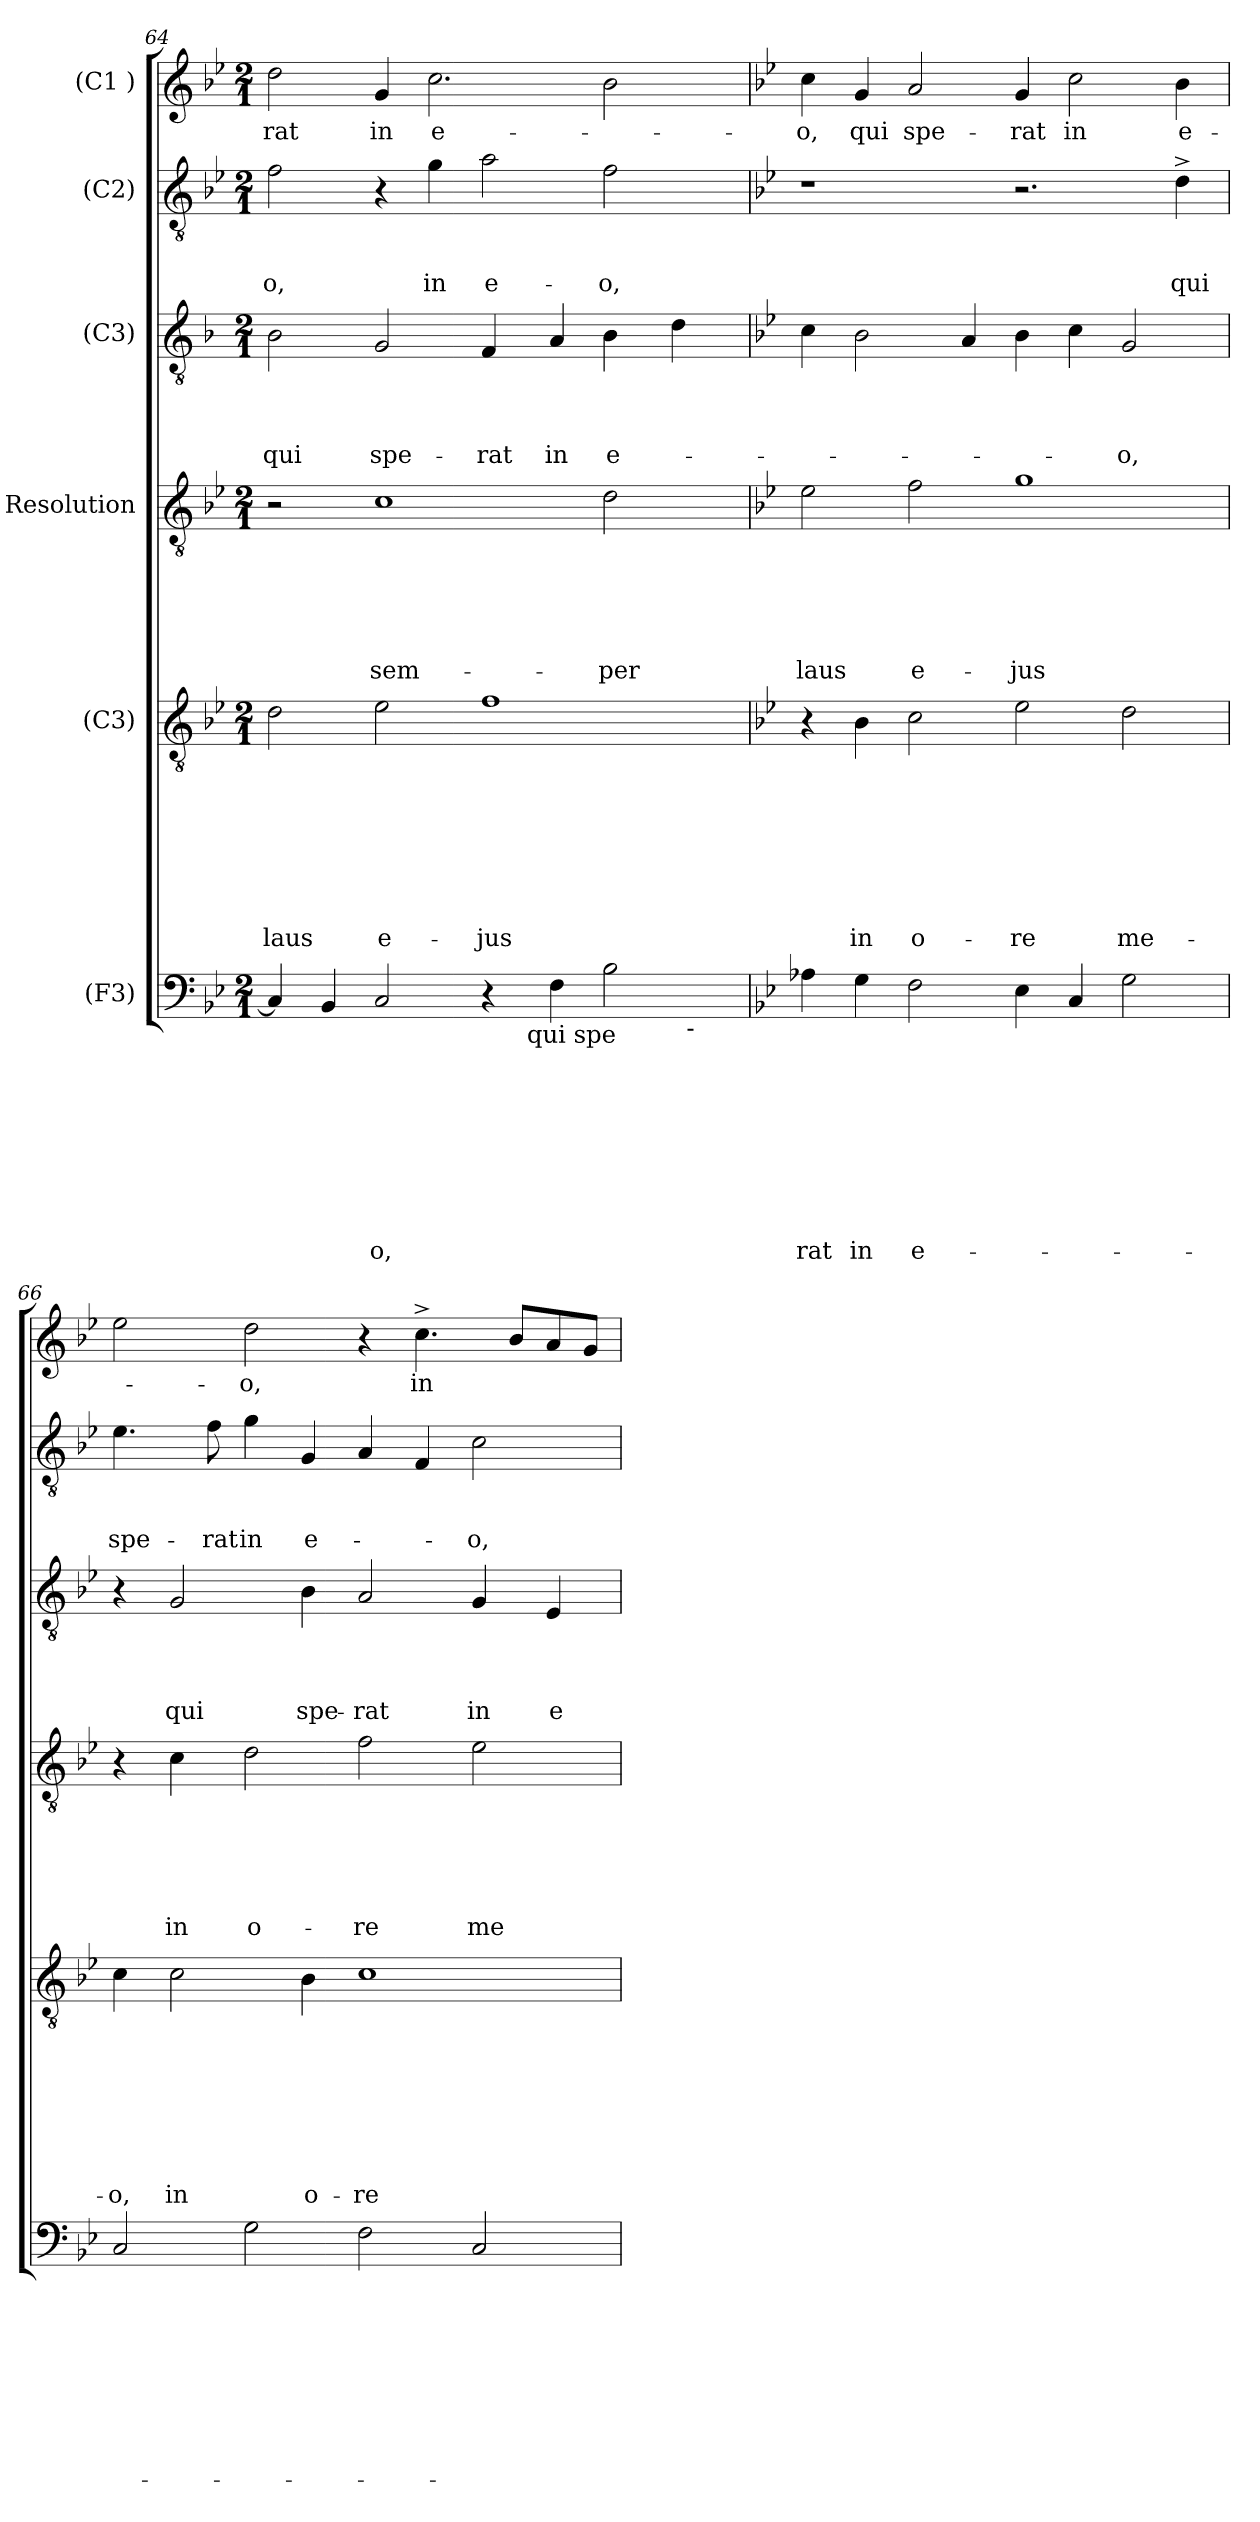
**kern	**text	**text	**text	**text	**text	**text	**text	**text	**text	**kern	**text	**text	**text	**text	**text	**text	**text	**text	**kern	**text	**text	**text	**text	**text	**text	**kern	**text	**text	**text	**text	**kern	**text	**text	**text	**kern	**text
*part6	*part6	*part6	*part6	*part6	*part6	*part6	*part6	*part6	*part6	*part5	*part5	*part5	*part5	*part5	*part5	*part5	*part5	*part5	*part4	*part4	*part4	*part4	*part4	*part4	*part4	*part3	*part3	*part3	*part3	*part3	*part2	*part2	*part2	*part2	*part1	*part1
*staff6	*staff6	*staff6	*staff6	*staff6	*staff6	*staff6	*staff6	*staff6	*staff6	*staff5	*staff5	*staff5	*staff5	*staff5	*staff5	*staff5	*staff5	*staff5	*staff4	*staff4	*staff4	*staff4	*staff4	*staff4	*staff4	*staff3	*staff3	*staff3	*staff3	*staff3	*staff2	*staff2	*staff2	*staff2	*staff1	*staff1
*I"(F3)	*	*	*	*	*	*	*	*	*	*I"(C3)	*	*	*	*	*	*	*	*	*I"Resolution	*	*	*	*	*	*	*I"(C3)	*	*	*	*	*I"(C2)	*	*	*	*I"(C1 )	*
*clefF4	*	*	*	*	*	*	*	*	*	*clefGv2	*	*	*	*	*	*	*	*	*clefGv2	*	*	*	*	*	*	*clefGv2	*	*	*	*	*clefGv2	*	*	*	*clefG2	*
*k[b-e-]	*	*	*	*	*	*	*	*	*	*k[b-e-]	*	*	*	*	*	*	*	*	*k[b-e-]	*	*	*	*	*	*	*k[b-]	*	*	*	*	*k[b-e-]	*	*	*	*k[b-e-]	*
*B-:	*	*	*	*	*	*	*	*	*	*B-:	*	*	*	*	*	*	*	*	*B-:	*	*	*	*	*	*	*F:	*	*	*	*	*B-:	*	*	*	*B-:	*
*M2/1	*	*	*	*	*	*	*	*	*	*M2/1	*	*	*	*	*	*	*	*	*M2/1	*	*	*	*	*	*	*M2/1	*	*	*	*	*M2/1	*	*	*	*M2/1	*
=64	=64	=64	=64	=64	=64	=64	=64	=64	=64	=64	=64	=64	=64	=64	=64	=64	=64	=64	=64	=64	=64	=64	=64	=64	=64	=64	=64	=64	=64	=64	=64	=64	=64	=64	=64	=64
!	!	!	!	!	!	!	!	!	!	!	!	!	!	!	!	!	!	!LO:LY:b	!	!	!	!	!	!	!	!	!	!	!	!LO:LY:b	!	!	!	!LO:LY:b	!	!LO:LY:b
*^	*	*	*	*	*	*	*	*	*	*	*	*	*	*	*	*	*	*	*	*	*	*	*	*	*	*	*	*	*	*	*	*	*	*	*	*
*	*^	*	*	*	*	*	*	*	*	*	*	*	*	*	*	*	*	*	*	*	*	*	*	*	*	*	*	*	*	*	*	*	*	*	*	*	*
4C/]	1ryy	1ryy	.	.	.	.	.	.	.	.	.	2d\	.	.	.	.	.	.	.	laus	2r	.	.	.	.	.	.	2B-\	.	.	.	qui	2f\	.	.	-o,	2dd\	-rat
4BB-/	.	.	.	.	.	.	.	.	.	.	.	.	.	.	.	.	.	.	.	.	.	.	.	.	.	.	.	.	.	.	.	.	.	.	.	.	.	.
!	!	!	!	!	!	!	!	!	!	!	!LO:LY:b	!	!	!	!	!	!	!	!	!LO:LY:b	!	!	!	!	!	!	!LO:LY:b	!	!	!	!	!LO:LY:b	!	!	!	!	!	!LO:LY:b
2C/	.	.	.	.	.	.	.	.	.	.	-o,	2e-\	.	.	.	.	.	.	.	e-	1c	.	.	.	.	.	sem-	2G/	.	.	.	spe-	4r	.	.	.	4g/	in
!	!	!	!	!	!	!	!	!	!	!	!	!	!	!	!	!	!	!	!	!	!	!	!	!	!	!	!	!	!	!	!	!	!	!	!	!LO:LY:b	!	!LO:LY:b:rj
.	.	.	.	.	.	.	.	.	.	.	.	.	.	.	.	.	.	.	.	.	.	.	.	.	.	.	.	.	.	.	.	.	4g\	.	.	in	2.cc\	e-
!	!	!	!	!	!	!	!	!	!	!	!	!	!	!	!	!	!	!	!	!LO:LY:b	!	!	!	!	!	!	!	!	!	!	!	!LO:LY:b	!	!	!	!LO:LY:b	!	!
4r	8.ryy	2ryy	.	.	.	.	.	.	.	.	.	1f	.	.	.	.	.	.	.	-jus	.	.	.	.	.	.	.	4F/	.	.	.	-rat	2a\	.	.	e-	.	.
!	!LO:TX:b:t=qui spe	!	!	!	!	!	!	!	!	!	!	!	!	!	!	!	!	!	!	!	!	!	!	!	!	!	!	!	!	!	!	!	!	!	!	!	!	!
.	2ryy	.	.	.	.	.	.	.	.	.	.	.	.	.	.	.	.	.	.	.	.	.	.	.	.	.	.	.	.	.	.	.	.	.	.	.	.	.
!	!	!	!	!	!	!	!	!	!	!	!	!	!	!	!	!	!	!	!	!	!	!	!	!	!	!	!	!	!	!	!	!LO:LY:b	!	!	!	!	!	!
4F\	.	.	.	.	.	.	.	.	.	.	.	.	.	.	.	.	.	.	.	.	.	.	.	.	.	.	.	4A/	.	.	.	in	.	.	.	.	.	.
!	!	!	!	!	!	!	!	!	!	!	!	!	!	!	!	!	!	!	!	!	!	!	!	!	!	!	!LO:LY:b	!	!	!	!	!LO:LY:b	!	!	!	!LO:LY:b	!	!
2B-\	.	4ryy	.	.	.	.	.	.	.	.	.	.	.	.	.	.	.	.	.	.	2d\	.	.	.	.	.	-per	4B-\	.	.	.	e-	2f\	.	.	-o,	2b-\	.
.	4ryy	.	.	.	.	.	.	.	.	.	.	.	.	.	.	.	.	.	.	.	.	.	.	.	.	.	.	.	.	.	.	.	.	.	.	.	.	.
.	.	32ryy	.	.	.	.	.	.	.	.	.	.	.	.	.	.	.	.	.	.	.	.	.	.	.	.	.	4d\	.	.	.	.	.	.	.	.	.	.
!	!	!LO:TX:b:t=-	!	!	!	!	!	!	!	!	!	!	!	!	!	!	!	!	!	!	!	!	!	!	!	!	!	!	!	!	!	!	!	!	!	!	!	!
.	.	8..ryy	.	.	.	.	.	.	.	.	.	.	.	.	.	.	.	.	.	.	.	.	.	.	.	.	.	.	.	.	.	.	.	.	.	.	.	.
.	16ryy	.	.	.	.	.	.	.	.	.	.	.	.	.	.	.	.	.	.	.	.	.	.	.	.	.	.	.	.	.	.	.	.	.	.	.	.	.
*v	*v	*v	*	*	*	*	*	*	*	*	*	*	*	*	*	*	*	*	*	*	*	*	*	*	*	*	*	*	*	*	*	*	*	*	*	*	*	*
!!LO:LB:g=z
=65	=65	=65	=65	=65	=65	=65	=65	=65	=65	=65	=65	=65	=65	=65	=65	=65	=65	=65	=65	=65	=65	=65	=65	=65	=65	=65	=65	=65	=65	=65	=65	=65	=65	=65	=65	=65
*	*	*	*	*	*	*	*	*	*	*	*	*	*	*	*	*	*	*	*	*	*	*	*	*	*	*k[b-e-]	*	*	*	*	*	*	*	*	*	*
*	*	*	*	*	*	*	*	*	*	*	*	*	*	*	*	*	*	*	*	*	*	*	*	*	*	*B-:	*	*	*	*	*	*	*	*	*	*
*^	*	*	*	*	*	*	*	*	*	*	*	*	*	*	*	*	*	*	*	*	*	*	*	*	*	*	*	*	*	*	*	*	*	*	*	*
*	*^	*	*	*	*	*	*	*	*	*	*	*	*	*	*	*	*	*	*	*	*	*	*	*	*	*	*	*	*	*	*	*	*	*	*	*	*
!	!	!	!	!	!	!	!	!	!	!	!LO:LY:b	!	!	!	!	!	!	!	!	!	!	!	!	!	!	!	!LO:LY:b	!	!	!	!	!	!	!	!	!	!	!LO:LY:b
*v	*v	*v	*	*	*	*	*	*	*	*	*	*	*	*	*	*	*	*	*	*	*	*	*	*	*	*	*	*	*	*	*	*	*	*	*	*	*	*
4A-\	.	.	.	.	.	.	.	.	rat	4r	.	.	.	.	.	.	.	.	2e-\	.	.	.	.	.	laus	4c\	.	.	.	.	1r	.	.	.	4cc\	-o,
!	!	!	!	!	!	!	!	!	!LO:LY:b	!	!	!	!	!	!	!	!	!LO:LY:b	!	!	!	!	!	!	!	!	!	!	!	!	!	!	!	!	!	!LO:LY:b
4G\	.	.	.	.	.	.	.	.	in	4B-\	.	.	.	.	.	.	.	in	.	.	.	.	.	.	.	2B-\	.	.	.	.	.	.	.	.	4g/	qui
!	!	!	!	!	!	!	!	!	!LO:LY:b:rj	!	!	!	!	!	!	!	!	!LO:LY:b	!	!	!	!	!	!	!LO:LY:b	!	!	!	!	!	!	!	!	!	!	!LO:LY:b
2F\	.	.	.	.	.	.	.	.	e-	2c\	.	.	.	.	.	.	.	o-	2f\	.	.	.	.	.	e-	.	.	.	.	.	.	.	.	.	2a/	spe-
.	.	.	.	.	.	.	.	.	.	.	.	.	.	.	.	.	.	.	.	.	.	.	.	.	.	4A/	.	.	.	.	.	.	.	.	.	.
!	!	!	!	!	!	!	!	!	!	!	!	!	!	!	!	!	!	!LO:LY:b	!	!	!	!	!	!	!LO:LY:b	!	!	!	!	!	!	!	!	!	!	!LO:LY:b
4E-\	.	.	.	.	.	.	.	.	.	2e-\	.	.	.	.	.	.	.	-re	1g	.	.	.	.	.	-jus	4B-\	.	.	.	.	2.r	.	.	.	4g/	-rat
!	!	!	!	!	!	!	!	!	!	!	!	!	!	!	!	!	!	!	!	!	!	!	!	!	!	!	!	!	!	!	!	!	!	!	!	!LO:LY:b
4C/	.	.	.	.	.	.	.	.	.	.	.	.	.	.	.	.	.	.	.	.	.	.	.	.	.	4c\	.	.	.	.	.	.	.	.	2cc\	in
!	!	!	!	!	!	!	!	!	!	!	!	!	!	!	!	!	!	!LO:LY:b	!	!	!	!	!	!	!	!	!	!	!	!LO:LY:b	!	!	!	!	!	!
2G\	.	.	.	.	.	.	.	.	.	2d\	.	.	.	.	.	.	.	me-	.	.	.	.	.	.	.	2G/	.	.	.	-o,	.	.	.	.	.	.
!	!	!	!	!	!	!	!	!	!	!	!	!	!	!	!	!	!	!	!	!	!	!	!	!	!	!	!	!	!	!	!	!	!	!LO:LY:b	!	!LO:LY:b
.	.	.	.	.	.	.	.	.	.	.	.	.	.	.	.	.	.	.	.	.	.	.	.	.	.	.	.	.	.	.	4d^>\	.	.	qui	4b-\	e-
=66	=66	=66	=66	=66	=66	=66	=66	=66	=66	=66	=66	=66	=66	=66	=66	=66	=66	=66	=66	=66	=66	=66	=66	=66	=66	=66	=66	=66	=66	=66	=66	=66	=66	=66	=66	=66
!	!	!	!	!	!	!	!	!	!	!	!	!	!	!	!	!	!	!LO:LY:b	!	!	!	!	!	!	!	!	!	!	!	!	!	!	!	!LO:LY:b	!	!
2C/	.	.	.	.	.	.	.	.	.	4c\	.	.	.	.	.	.	.	-o,	4r	.	.	.	.	.	.	4r	.	.	.	.	4.e-\	.	.	spe-	2ee-\	.
!	!	!	!	!	!	!	!	!	!	!	!	!	!	!	!	!	!	!LO:LY:b	!	!	!	!	!	!	!LO:LY:b	!	!	!	!	!LO:LY:b	!	!	!	!	!	!
.	.	.	.	.	.	.	.	.	.	2c\	.	.	.	.	.	.	.	in	4c\	.	.	.	.	.	in	2G/	.	.	.	qui	.	.	.	.	.	.
!	!	!	!	!	!	!	!	!	!	!	!	!	!	!	!	!	!	!	!	!	!	!	!	!	!	!	!	!	!	!	!	!	!	!LO:LY:b	!	!
.	.	.	.	.	.	.	.	.	.	.	.	.	.	.	.	.	.	.	.	.	.	.	.	.	.	.	.	.	.	.	8f\	.	.	-rat	.	.
!	!	!	!	!	!	!	!	!	!	!	!	!	!	!	!	!	!	!	!	!	!	!	!	!	!LO:LY:b	!	!	!	!	!	!	!	!	!LO:LY:b	!	!LO:LY:b
2G\	.	.	.	.	.	.	.	.	.	.	.	.	.	.	.	.	.	.	2d\	.	.	.	.	.	o-	.	.	.	.	.	4g\	.	.	in	2dd\	-o,
!	!	!	!	!	!	!	!	!	!	!	!	!	!	!	!	!	!	!LO:LY:b	!	!	!	!	!	!	!	!	!	!	!	!LO:LY:b	!	!	!	!LO:LY:b	!	!
.	.	.	.	.	.	.	.	.	.	4B-\	.	.	.	.	.	.	.	o-	.	.	.	.	.	.	.	4B-\	.	.	.	spe-	4G/	.	.	e-	.	.
!	!	!	!	!	!	!	!	!	!	!	!	!	!	!	!	!	!	!LO:LY:b	!	!	!	!	!	!	!LO:LY:b	!	!	!	!	!LO:LY:b	!	!	!	!	!	!
2F\	.	.	.	.	.	.	.	.	.	1c	.	.	.	.	.	.	.	-re	2f\	.	.	.	.	.	-re	2A/	.	.	.	-rat	4A/	.	.	.	4r	.
!	!	!	!	!	!	!	!	!	!	!	!	!	!	!	!	!	!	!	!	!	!	!	!	!	!	!	!	!	!	!	!	!	!	!	!	!LO:LY:b
.	.	.	.	.	.	.	.	.	.	.	.	.	.	.	.	.	.	.	.	.	.	.	.	.	.	.	.	.	.	.	4F/	.	.	.	4.cc^>\	in
!	!	!	!	!	!	!	!	!	!	!	!	!	!	!	!	!	!	!	!	!	!	!	!	!	!LO:LY:b	!	!	!	!	!LO:LY:b	!	!	!	!LO:LY:b	!	!
2C/	.	.	.	.	.	.	.	.	.	.	.	.	.	.	.	.	.	.	2e-\	.	.	.	.	.	me-	4G/	.	.	.	in	2c\	.	.	-o,	.	.
.	.	.	.	.	.	.	.	.	.	.	.	.	.	.	.	.	.	.	.	.	.	.	.	.	.	.	.	.	.	.	.	.	.	.	8b-/L	.
!	!	!	!	!	!	!	!	!	!	!	!	!	!	!	!	!	!	!	!	!	!	!	!	!	!	!	!	!	!	!LO:LY:b	!	!	!	!	!	!
.	.	.	.	.	.	.	.	.	.	.	.	.	.	.	.	.	.	.	.	.	.	.	.	.	.	4E-/	.	.	.	e-	.	.	.	.	8a/	.
.	.	.	.	.	.	.	.	.	.	.	.	.	.	.	.	.	.	.	.	.	.	.	.	.	.	.	.	.	.	.	.	.	.	.	8g/J	.
=	=	=	=	=	=	=	=	=	=	=	=	=	=	=	=	=	=	=	=	=	=	=	=	=	=	=	=	=	=	=	=	=	=	=	=	=
*-	*-	*-	*-	*-	*-	*-	*-	*-	*-	*-	*-	*-	*-	*-	*-	*-	*-	*-	*-	*-	*-	*-	*-	*-	*-	*-	*-	*-	*-	*-	*-	*-	*-	*-	*-	*-
